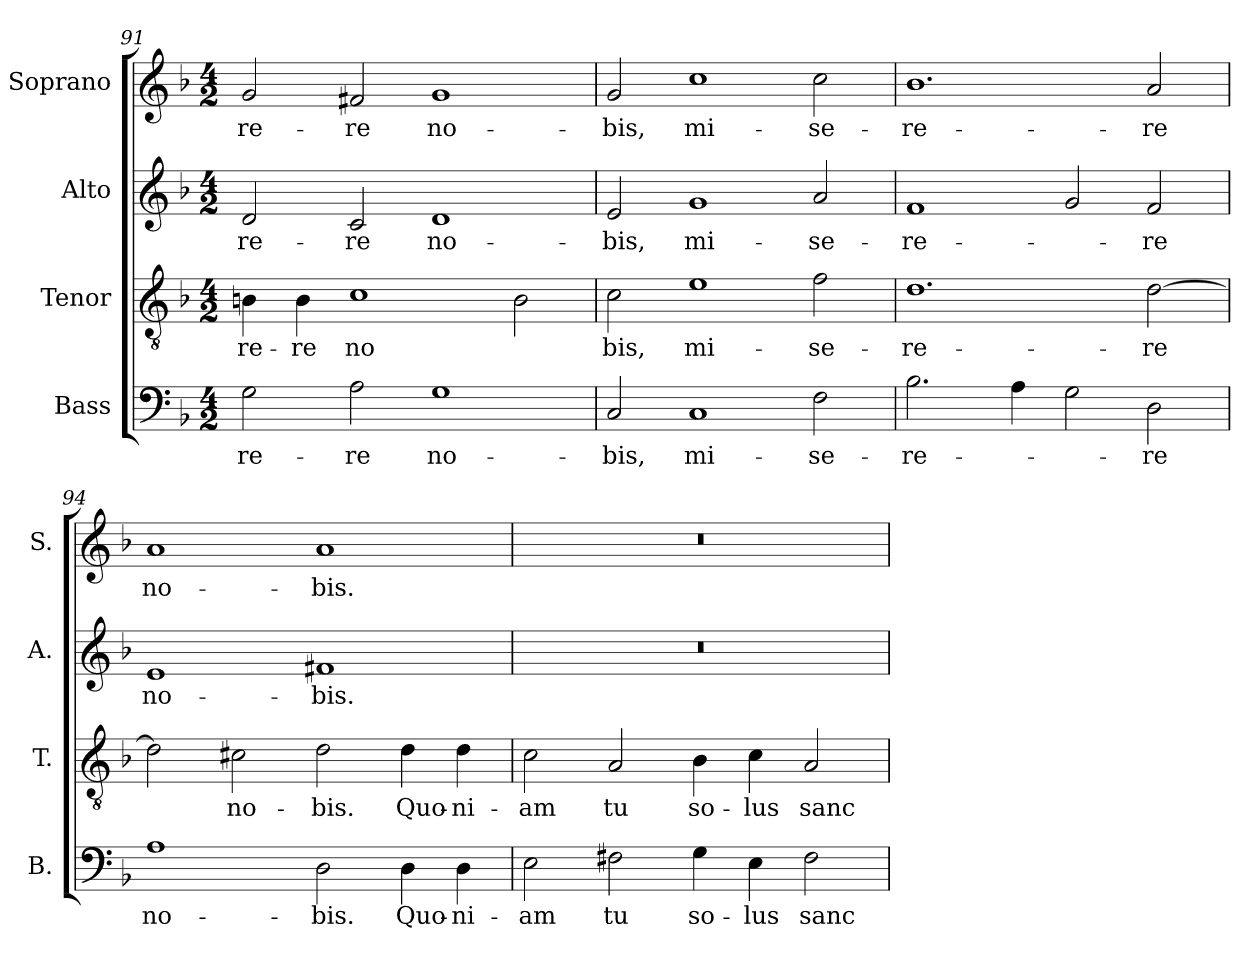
**kern	**text	**kern	**text	**kern	**text	**kern	**text
*part4	*part4	*part3	*part3	*part2	*part2	*part1	*part1
*staff4	*staff4	*staff3	*staff3	*staff2	*staff2	*staff1	*staff1
*I"Bass	*	*I"Tenor	*	*I"Alto	*	*I"Soprano	*
*I'B.	*	*I'T.	*	*I'A.	*	*I'S.	*
*clefF4	*	*clefGv2	*	*clefG2	*	*clefG2	*
*	*	*ITrd7c12	*	*	*	*	*
*k[b-]	*	*k[b-]	*	*k[b-]	*	*k[b-]	*
*F:	*	*F:	*	*F:	*	*F:	*
*M4/2	*	*M4/2	*	*M4/2	*	*M4/2	*
=91	=91	=91	=91	=91	=91	=91	=91
!	!LO:LY:b:color=#000000	!	!	!	!	!	!
!	!	!	!LO:LY:b:color=#000000	!	!	!	!
!	!	!	!	!	!LO:LY:b:color=#000000	!	!
!	!	!	!	!	!	!	!LO:LY:b:color=#000000
2Gi\	-re-	4BBni\	-re-	2di/	-re-	2gi/	-re-
!	!	!	!LO:LY:b:color=#000000	!	!	!	!
.	.	4BBi\	-re	.	.	.	.
!	!LO:LY:b:color=#000000	!	!	!	!	!	!
!	!	!	!LO:LY:b:color=#000000	!	!	!	!
!	!	!	!	!	!LO:LY:b:color=#000000	!	!
!	!	!	!	!	!	!	!LO:LY:b:color=#000000
2Ai\	-re	1Ci	no	2ci/	-re	2f#Xi/	-re
!	!LO:LY:b:color=#000000	!	!	!	!	!	!
!	!	!	!	!	!LO:LY:b:color=#000000	!	!
!	!	!	!	!	!	!	!LO:LY:b:color=#000000
1Gi	no-	.	.	1di	no-	1gi	no-
.	.	2BBi\	.	.	.	.	.
=92	=92	=92	=92	=92	=92	=92	=92
!	!LO:LY:b:color=#000000	!	!	!	!	!	!
!	!	!	!LO:LY:b:color=#000000	!	!	!	!
!	!	!	!	!	!LO:LY:b:color=#000000	!	!
!	!	!	!	!	!	!	!LO:LY:b:color=#000000
2Ci/	-bis,	2Ci\	bis,	2ei/	-bis,	2gi/	-bis,
!	!LO:LY:b:color=#000000	!	!	!	!	!	!
!	!	!	!LO:LY:b:color=#000000	!	!	!	!
!	!	!	!	!	!LO:LY:b:color=#000000	!	!
!	!	!	!	!	!	!	!LO:LY:b:color=#000000
1Ci	mi-	1Ei	mi-	1gi	mi-	1cci	mi-
!	!LO:LY:b:color=#000000	!	!	!	!	!	!
!	!	!	!LO:LY:b:color=#000000	!	!	!	!
!	!	!	!	!	!LO:LY:b:color=#000000	!	!
!	!	!	!	!	!	!	!LO:LY:b:color=#000000
2Fi\	-se-	2Fi\	-se-	2ai/	-se-	2cci\	-se-
=93	=93	=93	=93	=93	=93	=93	=93
!	!LO:LY:b:color=#000000	!	!	!	!	!	!
!	!	!	!LO:LY:b:color=#000000	!	!	!	!
!	!	!	!	!	!LO:LY:b:color=#000000	!	!
!	!	!	!	!	!	!	!LO:LY:b:color=#000000
2.B-i\	-re-	1.Di	-re-	1fi	-re-	1.b-i	-re-
4Ai\	.	.	.	.	.	.	.
2Gi\	.	.	.	2gi/	.	.	.
!	!LO:LY:b:color=#000000	!	!	!	!	!	!
!	!	!	!LO:LY:b:color=#000000	!	!	!	!
!	!	!	!	!	!LO:LY:b:color=#000000	!	!
!	!	!	!	!	!	!	!LO:LY:b:color=#000000
2Di\	-re	[2Di\	-re	2fi/	-re	2ai/	-re
=94	=94	=94	=94	=94	=94	=94	=94
!	!LO:LY:b:color=#000000	!	!	!	!	!	!
!	!	!	!	!	!LO:LY:b:color=#000000	!	!
!	!	!	!	!	!	!	!LO:LY:b:color=#000000
1Ai	no-	2Di\]	.	1ei	no-	1ai	no-
!	!	!	!LO:LY:b:color=#000000	!	!	!	!
.	.	2C#Xi\	no-	.	.	.	.
!	!LO:LY:b:color=#000000	!	!	!	!	!	!
!	!	!	!LO:LY:b:color=#000000	!	!	!	!
!	!	!	!	!	!LO:LY:b:color=#000000	!	!
!	!	!	!	!	!	!	!LO:LY:b:color=#000000
2Di\	-bis.	2Di\	-bis.	1f#Xi	-bis.	1ai	-bis.
!	!LO:LY:b:color=#000000	!	!	!	!	!	!
!	!	!	!LO:LY:b:color=#000000	!	!	!	!
4Di\	Quo-	4Di\	Quo-	.	.	.	.
!	!LO:LY:b:color=#000000	!	!	!	!	!	!
!	!	!	!LO:LY:b:color=#000000	!	!	!	!
4Di\	-ni-	4Di\	-ni-	.	.	.	.
!!LO:LB:g=z
=95	=95	=95	=95	=95	=95	=95	=95
!	!LO:LY:b:color=#000000	!	!	!	!	!	!
!	!	!	!LO:LY:b:color=#000000	!LO:N:vis=1	!	!LO:N:vis=1	!
2Ei\	-am	2Ci\	-am	0r	.	0r	.
!	!LO:LY:b:color=#000000	!	!	!	!	!	!
!	!	!	!LO:LY:b:color=#000000	!	!	!	!
2F#Xi\	tu	2AAi/	tu	.	.	.	.
!	!LO:LY:b:color=#000000	!	!	!	!	!	!
!	!	!	!LO:LY:b:color=#000000	!	!	!	!
4Gi\	so-	4BB-i\	so-	.	.	.	.
!	!LO:LY:b:color=#000000	!	!	!	!	!	!
!	!	!	!LO:LY:b:color=#000000	!	!	!	!
4Ei\	-lus	4Ci\	-lus	.	.	.	.
!	!LO:LY:b:color=#000000	!	!	!	!	!	!
!	!	!	!LO:LY:b:color=#000000	!	!	!	!
2F#i\	sanc-	2AAi/	sanc-	.	.	.	.
=	=	=	=	=	=	=	=
*-	*-	*-	*-	*-	*-	*-	*-
